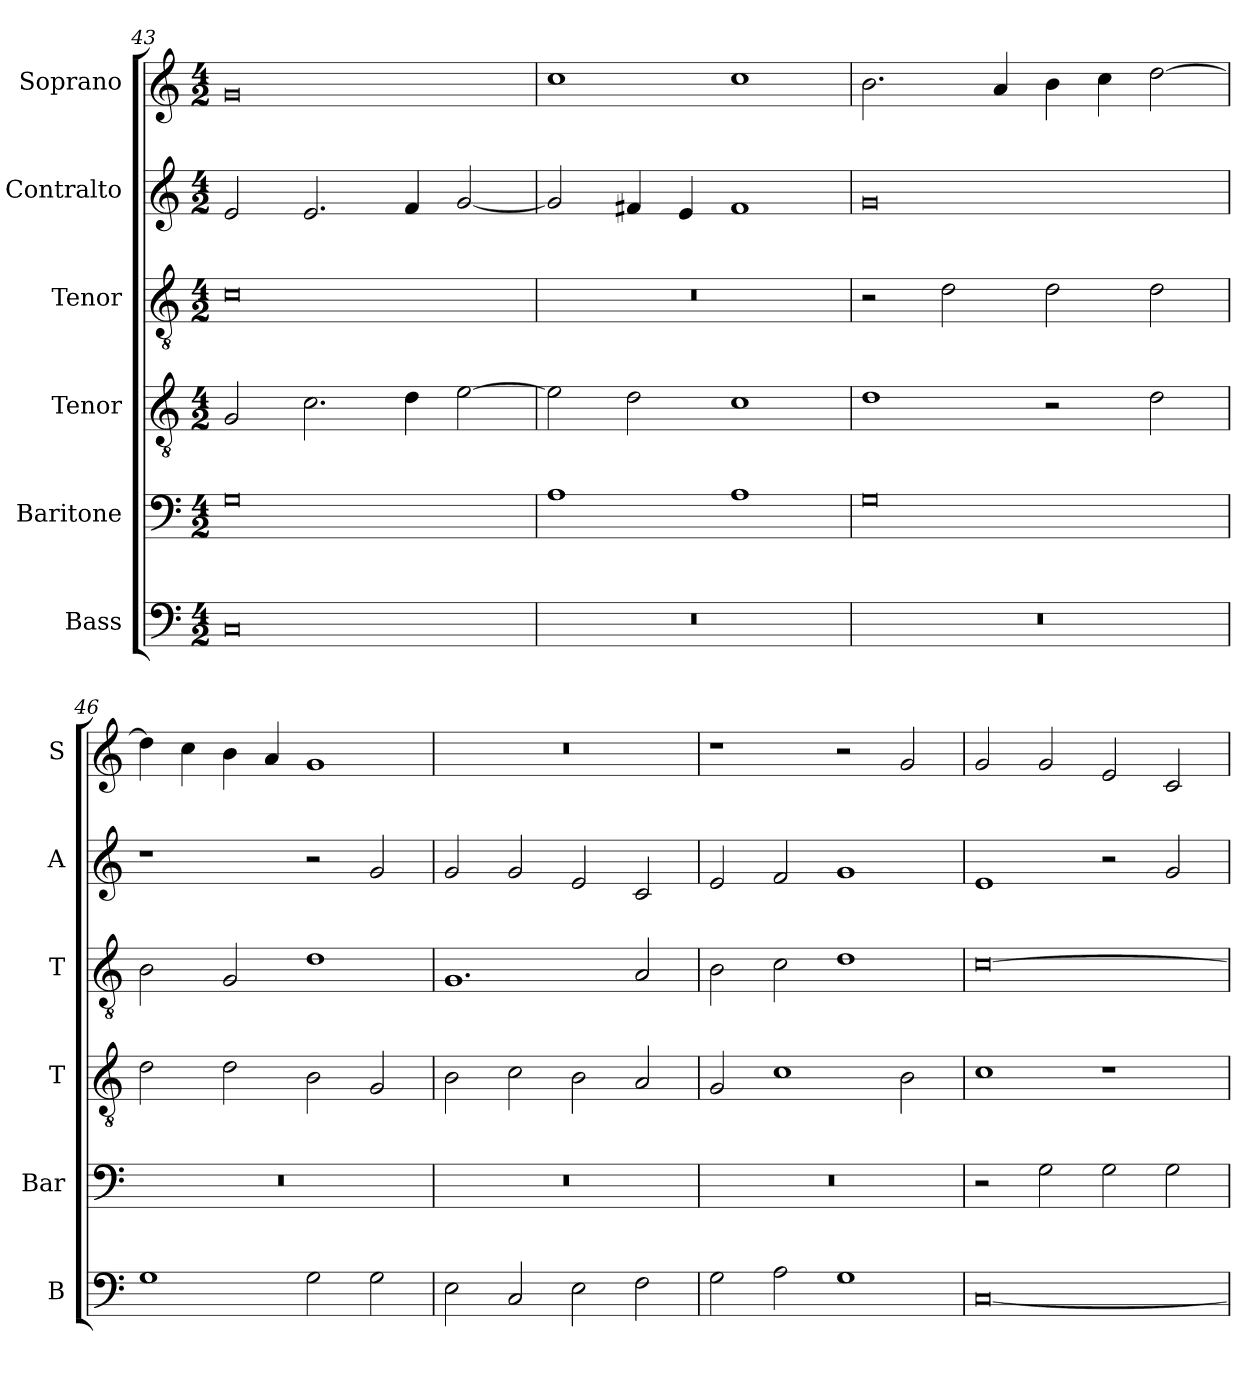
**kern	**kern	**kern	**kern	**kern	**kern
*part6	*part5	*part4	*part3	*part2	*part1
*staff6	*staff5	*staff4	*staff3	*staff2	*staff1
*I"Bass	*I"Baritone	*I"Tenor	*I"Tenor	*I"Contralto	*I"Soprano
*I'B	*I'Bar	*I'T	*I'T	*I'A	*I'S
*clefF4	*clefF4	*clefGv2	*clefGv2	*clefG2	*clefG2
*k[]	*k[]	*k[]	*k[]	*k[]	*k[]
*E:phr	*E:phr	*E:phr	*E:phr	*E:phr	*E:phr
*M4/2	*M4/2	*M4/2	*M4/2	*M4/2	*M4/2
=43	=43	=43	=43	=43	=43
0C	0G	2G	0c	2e	0g
.	.	2.c	.	2.e	.
.	.	4d	.	4f	.
.	.	[2e	.	[2g	.
=44	=44	=44	=44	=44	=44
0r	1A	2e]	0r	2g]	1cc
.	.	2d	.	4f#X	.
.	.	.	.	4e	.
.	1A	1c	.	1f#	1cc
=45	=45	=45	=45	=45	=45
0r	0G	1d	2r	0g	2.b
.	.	.	2d	.	.
.	.	.	.	.	4a
.	.	2r	2d	.	4b
.	.	.	.	.	4cc
.	.	2d	2d	.	[2dd
=46	=46	=46	=46	=46	=46
1G	0r	2d	2B	1r	4dd]
.	.	.	.	.	4cc
.	.	2d	2G	.	4b
.	.	.	.	.	4a
2G	.	2B	1d	2r	1g
2G	.	2G	.	2g	.
=47	=47	=47	=47	=47	=47
2E	0r	2B	1.G	2g	0r
2C	.	2c	.	2g	.
2E	.	2B	.	2e	.
2F	.	2A	2A	2c	.
=48	=48	=48	=48	=48	=48
2G	0r	2G	2B	2e	1r
2A	.	1c	2c	2f	.
1G	.	.	1d	1g	2r
.	.	2B	.	.	2g
=49	=49	=49	=49	=49	=49
[0C	2r	1c	[0c	1e	2g
.	2G	.	.	.	2g
.	2G	1r	.	2r	2e
.	2G	.	.	2g	2c
=	=	=	=	=	=
*-	*-	*-	*-	*-	*-
